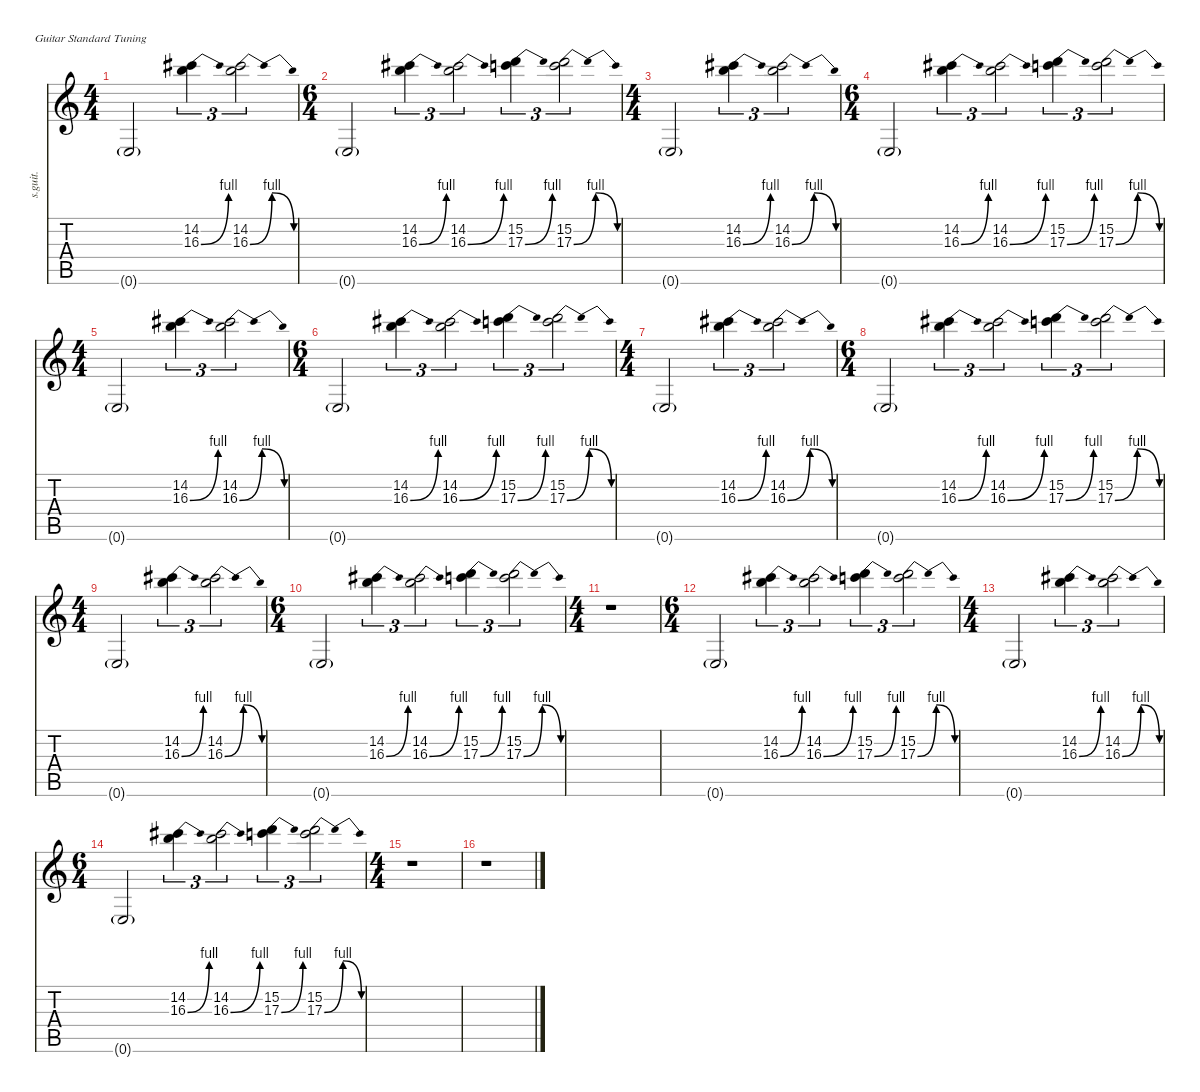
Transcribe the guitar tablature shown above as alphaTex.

\defaultSystemsLayout 4
\hideDynamics
\bracketExtendMode nobrackets
\track ("James Hetfield (Harmony)" "s.guit.") {instrument distortionguitar}
\staff {score tabs}
\tuning (E4 B3 G3 D3 A2 E2)
\ts (4 4)
\beaming (8 2 2 2 2)
\tempo (118 hide)
\clef g2
\ks c
0.6{g}.2{lyrics (0 "") lyrics (1 "") lyrics (2 "") lyrics (3 "") lyrics (4 "") dy f} (14.2{acc #} 16.3{be (bend 0 0 15 4)}).4{tu (3 2) lyrics (0 "") lyrics (1 "") lyrics (2 "") lyrics (3 "") lyrics (4 "") dy mf} (14.2{acc #} 16.3{be (bendrelease 0 0 30 4 30 4 60 0)}).2{tu (3 2) lyrics (0 "") lyrics (1 "") lyrics (2 "") lyrics (3 "") lyrics (4 "")} |
\ts (6 4)
\beaming (8 2 2 2 2)
0.6{g}.2{lyrics (0 "") lyrics (1 "") lyrics (2 "") lyrics (3 "") lyrics (4 "") dy f} (14.2{acc #} 16.3{be (bend 0 0 15 4)}).4{tu (3 2) lyrics (0 "") lyrics (1 "") lyrics (2 "") lyrics (3 "") lyrics (4 "") dy mf} (14.2{acc #} 16.3{be (bend 0 0 15 4)}).2{tu (3 2) lyrics (0 "") lyrics (1 "") lyrics (2 "") lyrics (3 "") lyrics (4 "")} (15.2 17.3{be (bend 0 0 15 4)}).4{tu (3 2) lyrics (0 "") lyrics (1 "") lyrics (2 "") lyrics (3 "") lyrics (4 "")} (15.2 17.3{be (bendrelease 0 0 30 4 30 4 60 0)}).2{tu (3 2) lyrics (0 "") lyrics (1 "") lyrics (2 "") lyrics (3 "") lyrics (4 "")} |
\ts (4 4)
\beaming (8 2 2 2 2)
0.6{g}.2{lyrics (0 "") lyrics (1 "") lyrics (2 "") lyrics (3 "") lyrics (4 "")} (14.2{acc #} 16.3{be (bend 0 0 15 4)}).4{tu (3 2) lyrics (0 "") lyrics (1 "") lyrics (2 "") lyrics (3 "") lyrics (4 "") dy mp} (14.2{acc #} 16.3{be (bendrelease 0 0 30 4 30 4 60 0)}).2{tu (3 2) lyrics (0 "") lyrics (1 "") lyrics (2 "") lyrics (3 "") lyrics (4 "")} |
\ts (6 4)
\beaming (8 2 2 2 2)
0.6{g}.2{lyrics (0 "") lyrics (1 "") lyrics (2 "") lyrics (3 "") lyrics (4 "") dy mf} (14.2{acc #} 16.3{be (bend 0 0 15 4)}).4{tu (3 2) lyrics (0 "") lyrics (1 "") lyrics (2 "") lyrics (3 "") lyrics (4 "") dy mp} (14.2{acc #} 16.3{be (bend 0 0 15 4)}).2{tu (3 2) lyrics (0 "") lyrics (1 "") lyrics (2 "") lyrics (3 "") lyrics (4 "")} (15.2 17.3{be (bend 0 0 15 4)}).4{tu (3 2) lyrics (0 "") lyrics (1 "") lyrics (2 "") lyrics (3 "") lyrics (4 "")} (15.2 17.3{be (bendrelease 0 0 30 4 30 4 60 0)}).2{tu (3 2) lyrics (0 "") lyrics (1 "") lyrics (2 "") lyrics (3 "") lyrics (4 "")} |
\ts (4 4)
\beaming (8 2 2 2 2)
0.6{g}.2{lyrics (0 "") lyrics (1 "") lyrics (2 "") lyrics (3 "") lyrics (4 "")} (14.2{acc #} 16.3{be (bend 0 0 15 4)}).4{tu (3 2) lyrics (0 "") lyrics (1 "") lyrics (2 "") lyrics (3 "") lyrics (4 "") dy p} (14.2{acc #} 16.3{be (bendrelease 0 0 30 4 30 4 60 0)}).2{tu (3 2) lyrics (0 "") lyrics (1 "") lyrics (2 "") lyrics (3 "") lyrics (4 "")} |
\ts (6 4)
\beaming (8 2 2 2 2)
0.6{g}.2{lyrics (0 "") lyrics (1 "") lyrics (2 "") lyrics (3 "") lyrics (4 "") dy mp} (14.2{acc #} 16.3{be (bend 0 0 15 4)}).4{tu (3 2) lyrics (0 "") lyrics (1 "") lyrics (2 "") lyrics (3 "") lyrics (4 "") dy p} (14.2{acc #} 16.3{be (bend 0 0 15 4)}).2{tu (3 2) lyrics (0 "") lyrics (1 "") lyrics (2 "") lyrics (3 "") lyrics (4 "")} (15.2 17.3{be (bend 0 0 15 4)}).4{tu (3 2) lyrics (0 "") lyrics (1 "") lyrics (2 "") lyrics (3 "") lyrics (4 "")} (15.2 17.3{be (bendrelease 0 0 30 4 30 4 60 0)}).2{tu (3 2) lyrics (0 "") lyrics (1 "") lyrics (2 "") lyrics (3 "") lyrics (4 "")} |
\ts (4 4)
\beaming (8 2 2 2 2)
0.6{g}.2{lyrics (0 "") lyrics (1 "") lyrics (2 "") lyrics (3 "") lyrics (4 "") dy mp} (14.2{acc #} 16.3{be (bend 0 0 15 4)}).4{tu (3 2) lyrics (0 "") lyrics (1 "") lyrics (2 "") lyrics (3 "") lyrics (4 "") dy pp} (14.2{acc #} 16.3{be (bendrelease 0 0 30 4 30 4 60 0)}).2{tu (3 2) lyrics (0 "") lyrics (1 "") lyrics (2 "") lyrics (3 "") lyrics (4 "")} |
\ts (6 4)
\beaming (8 2 2 2 2)
0.6{g}.2{lyrics (0 "") lyrics (1 "") lyrics (2 "") lyrics (3 "") lyrics (4 "") dy mp} (14.2{acc #} 16.3{be (bend 0 0 15 4)}).4{tu (3 2) lyrics (0 "") lyrics (1 "") lyrics (2 "") lyrics (3 "") lyrics (4 "") dy pp} (14.2{acc #} 16.3{be (bend 0 0 15 4)}).2{tu (3 2) lyrics (0 "") lyrics (1 "") lyrics (2 "") lyrics (3 "") lyrics (4 "")} (15.2 17.3{be (bend 0 0 15 4)}).4{tu (3 2) lyrics (0 "") lyrics (1 "") lyrics (2 "") lyrics (3 "") lyrics (4 "")} (15.2 17.3{be (bendrelease 0 0 30 4 30 4 60 0)}).2{tu (3 2) lyrics (0 "") lyrics (1 "") lyrics (2 "") lyrics (3 "") lyrics (4 "")} |
\ts (4 4)
\beaming (8 2 2 2 2)
0.6{g}.2{lyrics (0 "") lyrics (1 "") lyrics (2 "") lyrics (3 "") lyrics (4 "") dy mp} (14.2{acc #} 16.3{be (bend 0 0 15 4)}).4{tu (3 2) lyrics (0 "") lyrics (1 "") lyrics (2 "") lyrics (3 "") lyrics (4 "") dy pp} (14.2{acc #} 16.3{be (bendrelease 0 0 30 4 30 4 60 0)}).2{tu (3 2) lyrics (0 "") lyrics (1 "") lyrics (2 "") lyrics (3 "") lyrics (4 "")} |
\ts (6 4)
\beaming (8 2 2 2 2)
0.6{g}.2{lyrics (0 "") lyrics (1 "") lyrics (2 "") lyrics (3 "") lyrics (4 "") dy mp} (14.2{acc #} 16.3{be (bend 0 0 15 4)}).4{tu (3 2) lyrics (0 "") lyrics (1 "") lyrics (2 "") lyrics (3 "") lyrics (4 "") dy ppp} (14.2{acc #} 16.3{be (bend 0 0 15 4)}).2{tu (3 2) lyrics (0 "") lyrics (1 "") lyrics (2 "") lyrics (3 "") lyrics (4 "")} (15.2 17.3{be (bend 0 0 15 4)}).4{tu (3 2) lyrics (0 "") lyrics (1 "") lyrics (2 "") lyrics (3 "") lyrics (4 "")} (15.2 17.3{be (bendrelease 0 0 30 4 30 4 60 0)}).2{tu (3 2) lyrics (0 "") lyrics (1 "") lyrics (2 "") lyrics (3 "") lyrics (4 "")} |
\ts (4 4)
\beaming (8 2 2 2 2)
r.1 |
\ts (6 4)
\beaming (8 2 2 2 2)
0.6{g}.2{lyrics (0 "") lyrics (1 "") lyrics (2 "") lyrics (3 "") lyrics (4 "") dy mp} (14.2{acc #} 16.3{be (bend 0 0 15 4)}).4{tu (3 2) lyrics (0 "") lyrics (1 "") lyrics (2 "") lyrics (3 "") lyrics (4 "") dy pp} (14.2{acc #} 16.3{be (bend 0 0 15 4)}).2{tu (3 2) lyrics (0 "") lyrics (1 "") lyrics (2 "") lyrics (3 "") lyrics (4 "")} (15.2 17.3{be (bend 0 0 15 4)}).4{tu (3 2) lyrics (0 "") lyrics (1 "") lyrics (2 "") lyrics (3 "") lyrics (4 "")} (15.2 17.3{be (bendrelease 0 0 30 4 30 4 60 0)}).2{tu (3 2) lyrics (0 "") lyrics (1 "") lyrics (2 "") lyrics (3 "") lyrics (4 "")} |
\ts (4 4)
\beaming (8 2 2 2 2)
0.6{g}.2{lyrics (0 "") lyrics (1 "") lyrics (2 "") lyrics (3 "") lyrics (4 "") dy mp} (14.2{acc #} 16.3{be (bend 0 0 15 4)}).4{tu (3 2) lyrics (0 "") lyrics (1 "") lyrics (2 "") lyrics (3 "") lyrics (4 "") dy pp} (14.2{acc #} 16.3{be (bendrelease 0 0 30 4 30 4 60 0)}).2{tu (3 2) lyrics (0 "") lyrics (1 "") lyrics (2 "") lyrics (3 "") lyrics (4 "")} |
\ts (6 4)
\beaming (8 2 2 2 2)
0.6{g}.2{lyrics (0 "") lyrics (1 "") lyrics (2 "") lyrics (3 "") lyrics (4 "") dy mp} (14.2{acc #} 16.3{be (bend 0 0 15 4)}).4{tu (3 2) lyrics (0 "") lyrics (1 "") lyrics (2 "") lyrics (3 "") lyrics (4 "") dy ppp} (14.2{acc #} 16.3{be (bend 0 0 15 4)}).2{tu (3 2) lyrics (0 "") lyrics (1 "") lyrics (2 "") lyrics (3 "") lyrics (4 "")} (15.2 17.3{be (bend 0 0 15 4)}).4{tu (3 2) lyrics (0 "") lyrics (1 "") lyrics (2 "") lyrics (3 "") lyrics (4 "")} (15.2 17.3{be (bendrelease 0 0 30 4 30 4 60 0)}).2{tu (3 2) lyrics (0 "") lyrics (1 "") lyrics (2 "") lyrics (3 "") lyrics (4 "")} |
\ts (4 4)
\beaming (8 2 2 2 2)
r.1 |
r.1
